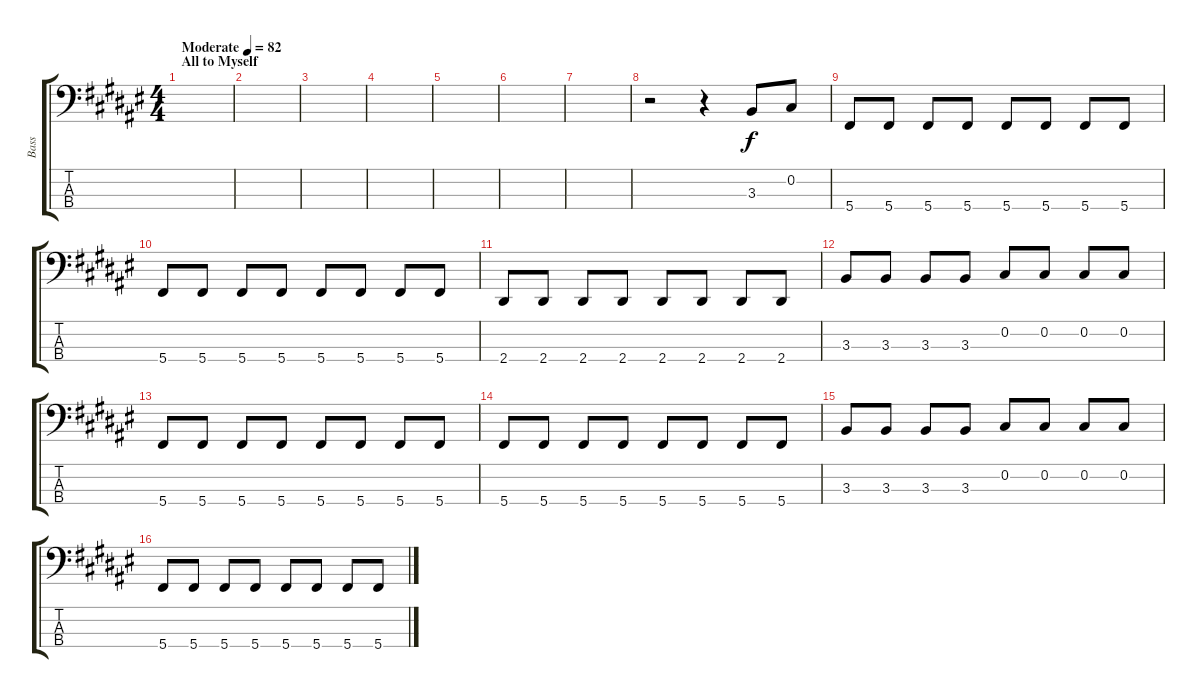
\track ("Bass" "Bass") {instrument electricbassfinger}
\staff {score tabs}
\tuning (Gb2 Db2 Ab1 Db1) {hide}
\ts (4 4)
\section ("" "All to Myself")
\tempo (82 "Moderate")
\tempo 135
\tempo (82 "Moderate")
\clef f4
\ks f#
|
|
|
|
|
|
|
r.2 r.4 3.3.8 0.2.8 |
5.4.8 5.4.8 5.4.8 5.4.8 5.4.8 5.4.8 5.4.8 5.4.8 |
5.4.8 5.4.8 5.4.8 5.4.8 5.4.8 5.4.8 5.4.8 5.4.8 |
2.4.8 2.4.8 2.4.8 2.4.8 2.4.8 2.4.8 2.4.8 2.4.8 |
3.3.8 3.3.8 3.3.8 3.3.8 0.2.8 0.2.8 0.2.8 0.2.8 |
5.4.8 5.4.8 5.4.8 5.4.8 5.4.8 5.4.8 5.4.8 5.4.8 |
5.4.8 5.4.8 5.4.8 5.4.8 5.4.8 5.4.8 5.4.8 5.4.8 |
3.3.8 3.3.8 3.3.8 3.3.8 0.2.8 0.2.8 0.2.8 0.2.8 |
5.4.8 5.4.8 5.4.8 5.4.8 5.4.8 5.4.8 5.4.8 5.4.8
